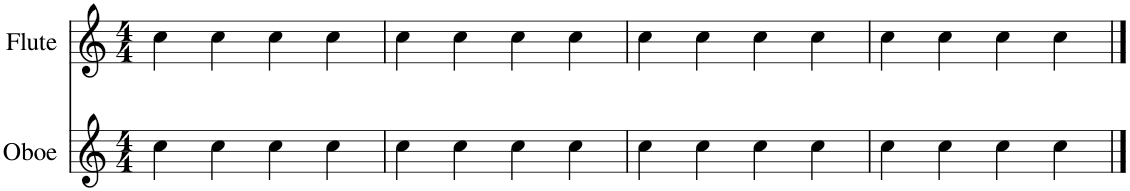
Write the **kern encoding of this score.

**kern	**kern
*part2	*part1
*staff2	*staff1
*I"Oboe	*I"Flute
*I'Ob.	*I'Fl.
*clefG2	*clefG2
*k[]	*k[]
*M4/4	*M4/4
=1	=1
4cc\	4cc\
4cc\	4cc\
4cc\	4cc\
4cc\	4cc\
=2	=2
4cc\	4cc\
4cc\	4cc\
4cc\	4cc\
4cc\	4cc\
=3	=3
4cc\	4cc\
4cc\	4cc\
4cc\	4cc\
4cc\	4cc\
=4	=4
4cc\	4cc\
4cc\	4cc\
4cc\	4cc\
4cc\	4cc\
==	==
*-	*-
